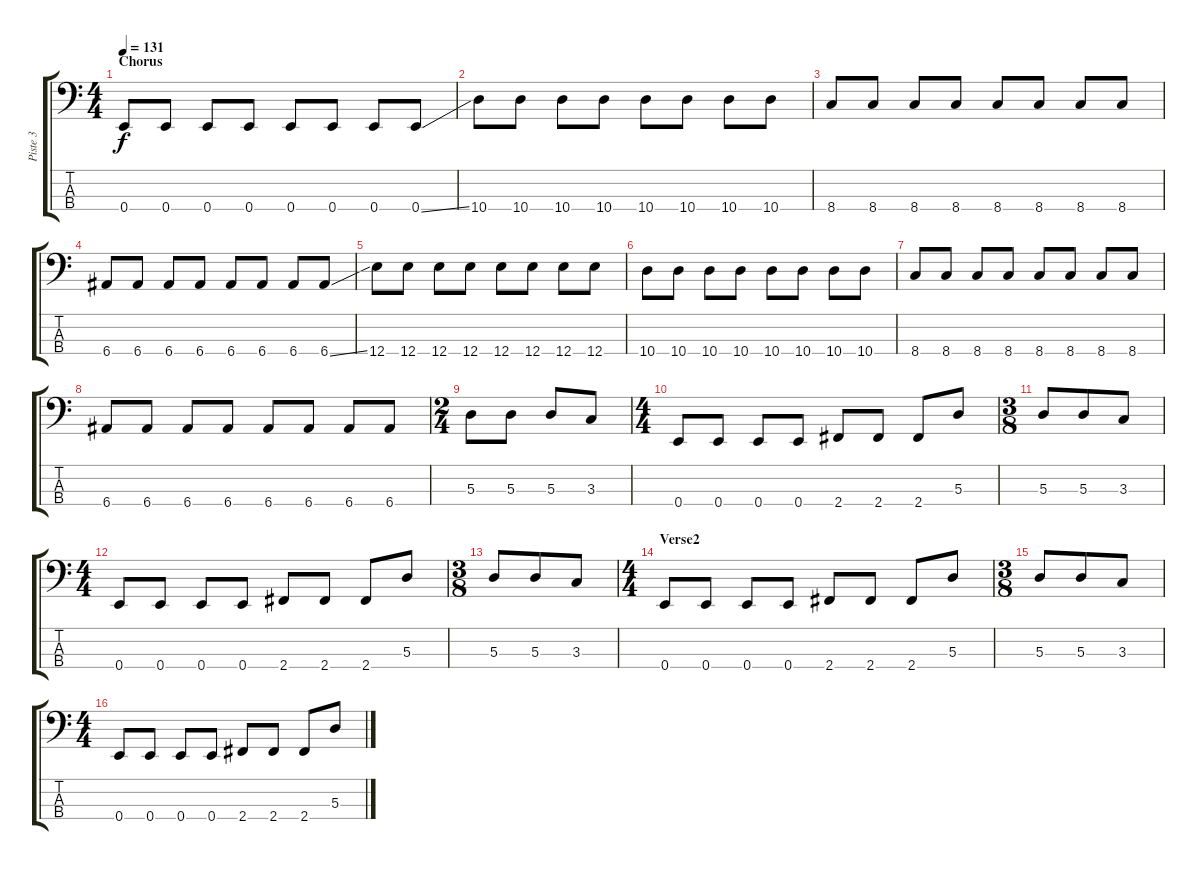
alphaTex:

\track ("Piste 3" "Piste 3") {instrument electricbasspick}
\staff {score tabs}
\tuning (G2 D2 A1 E1) {hide}
\ts (4 4)
\section ("" "Chorus")
\tempo 131
\clef f4
\ks c
0.4.8{dy f} 0.4.8 0.4.8 0.4.8 0.4.8 0.4.8 0.4.8 0.4{ss}.8 |
10.4.8 10.4.8 10.4.8 10.4.8 10.4.8 10.4.8 10.4.8 10.4.8 |
8.4.8 8.4.8 8.4.8 8.4.8 8.4.8 8.4.8 8.4.8 8.4.8 |
6.4.8 6.4.8 6.4.8 6.4.8 6.4.8 6.4.8 6.4.8 6.4{ss}.8 |
12.4.8 12.4.8 12.4.8 12.4.8 12.4.8 12.4.8 12.4.8 12.4.8 |
10.4.8 10.4.8 10.4.8 10.4.8 10.4.8 10.4.8 10.4.8 10.4.8 |
8.4.8 8.4.8 8.4.8 8.4.8 8.4.8 8.4.8 8.4.8 8.4.8 |
6.4.8 6.4.8 6.4.8 6.4.8 6.4.8 6.4.8 6.4.8 6.4.8 |
\ts (2 4)
5.3.8 5.3.8 5.3.8 3.3.8 |
\ts (4 4)
0.4.8 0.4.8 0.4.8 0.4.8 2.4.8 2.4.8 2.4.8 5.3.8 |
\ts (3 8)
5.3.8 5.3.8 3.3.8 |
\ts (4 4)
0.4.8 0.4.8 0.4.8 0.4.8 2.4.8 2.4.8 2.4.8 5.3.8 |
\ts (3 8)
5.3.8 5.3.8 3.3.8 |
\ts (4 4)
\section ("" "Verse2")
0.4.8 0.4.8 0.4.8 0.4.8 2.4.8 2.4.8 2.4.8 5.3.8 |
\ts (3 8)
5.3.8 5.3.8 3.3.8 |
\ts (4 4)
0.4.8 0.4.8 0.4.8 0.4.8 2.4.8 2.4.8 2.4.8 5.3.8
